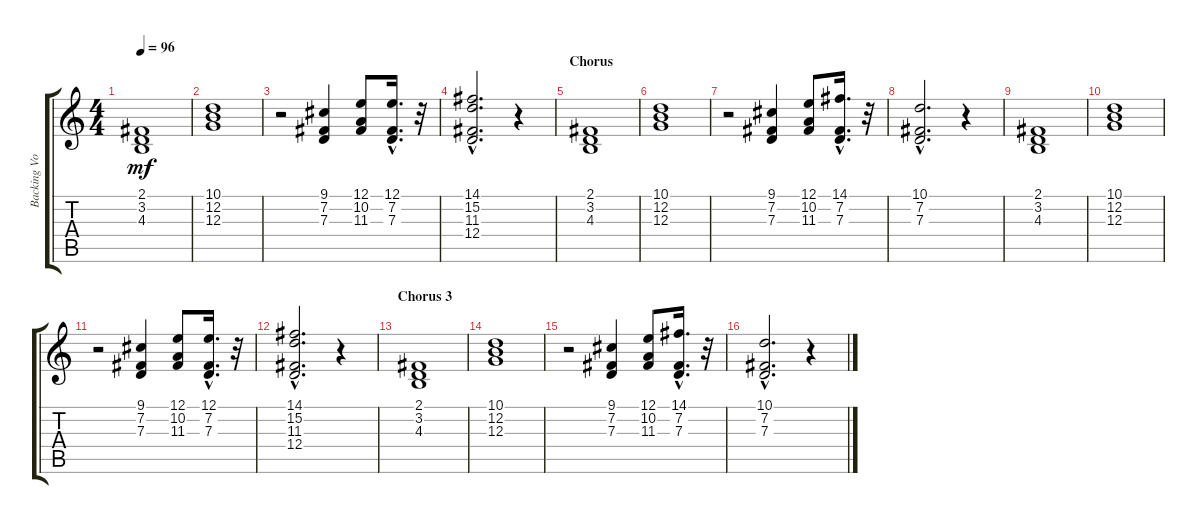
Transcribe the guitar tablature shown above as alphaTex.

\track ("Backing Vocals" "Backing Vo") {instrument pad4choir}
\staff {score tabs}
\tuning (E4 B3 G3 D3 A2 E2) {hide}
\ts (4 4)
\tempo 96
\clef g2
\ks c
(2.1 3.2 4.3).1{dy mf} |
(10.1 12.2 12.3).1 |
r.2 (9.1 7.2 7.3).4 (12.1 10.2 11.3).8 (12.1{hac} 7.2{hac} 7.3{hac}).16{d} r.32 |
(14.1{hac} 15.2{hac} 11.3 12.4{hac}).2{d} r.4 |
\section ("" "Chorus")
(2.1 3.2 4.3).1 |
(10.1 12.2 12.3).1 |
r.2 (9.1 7.2 7.3).4 (12.1 10.2 11.3).8 (14.1{hac} 7.2{hac} 7.3{hac}).16{d} r.32 |
(10.1{hac} 7.2 7.3{hac}).2{d} r.4 |
(2.1 3.2 4.3).1 |
(10.1 12.2 12.3).1 |
r.2 (9.1 7.2 7.3).4 (12.1 10.2 11.3).8 (12.1{hac} 7.2{hac} 7.3{hac}).16{d} r.32 |
(14.1{hac} 15.2{hac} 11.3 12.4{hac}).2{d} r.4 |
\section ("" "Chorus 3")
(2.1 3.2 4.3).1 |
(10.1 12.2 12.3).1 |
r.2 (9.1 7.2 7.3).4 (12.1 10.2 11.3).8 (14.1{hac} 7.2{hac} 7.3{hac}).16{d} r.32 |
(10.1{hac} 7.2 7.3{hac}).2{d} r.4
